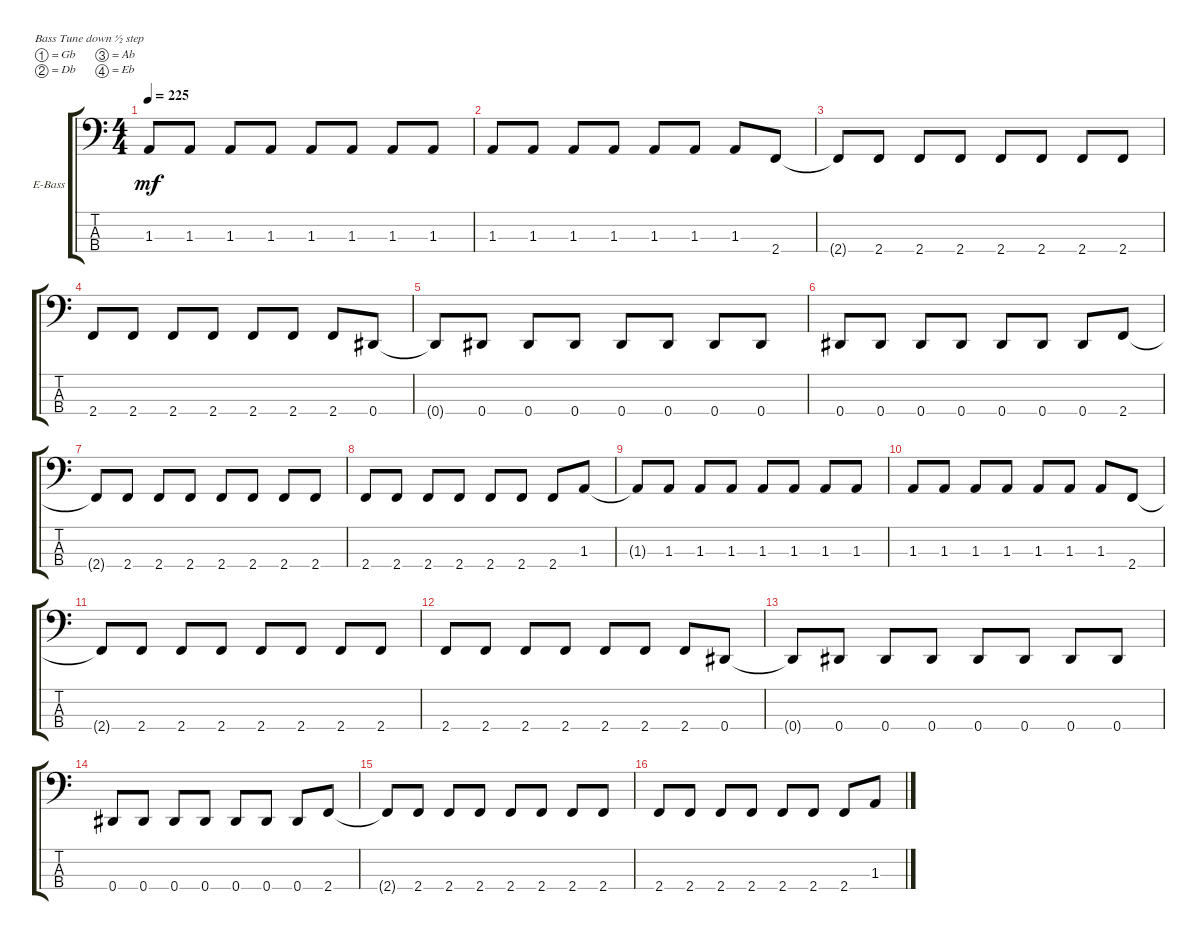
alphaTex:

\bracketExtendMode groupsimilarinstruments
\firstSystemTrackNameOrientation horizontal
\otherSystemsTrackNameOrientation horizontal
\track ("Electric Bass" "E-Bass") {instrument electricbassfinger}
\staff {score tabs}
\tuning (Gb2 Db2 Ab1 Eb1)
\ts (4 4)
\tempo 225
\clef f4
\ks c
1.3{t}.8{dy mf} 1.3.8 1.3.8 1.3.8 1.3.8 1.3.8 1.3.8 1.3.8 |
1.3.8 1.3.8 1.3.8 1.3.8 1.3.8 1.3.8 1.3.8 2.4.8 |
2.4{t}.8 2.4.8 2.4.8 2.4.8 2.4.8 2.4.8 2.4.8 2.4.8 |
2.4.8 2.4.8 2.4.8 2.4.8 2.4.8 2.4.8 2.4.8 0.4.8 |
0.4{t}.8 0.4.8 0.4.8 0.4.8 0.4.8 0.4.8 0.4.8 0.4.8 |
0.4.8 0.4.8 0.4.8 0.4.8 0.4.8 0.4.8 0.4.8 2.4.8 |
2.4{t}.8 2.4.8 2.4.8 2.4.8 2.4.8 2.4.8 2.4.8 2.4.8 |
2.4.8 2.4.8 2.4.8 2.4.8 2.4.8 2.4.8 2.4.8 1.3.8 |
1.3{t}.8 1.3.8 1.3.8 1.3.8 1.3.8 1.3.8 1.3.8 1.3.8 |
1.3.8 1.3.8 1.3.8 1.3.8 1.3.8 1.3.8 1.3.8 2.4.8 |
2.4{t}.8 2.4.8 2.4.8 2.4.8 2.4.8 2.4.8 2.4.8 2.4.8 |
2.4.8 2.4.8 2.4.8 2.4.8 2.4.8 2.4.8 2.4.8 0.4.8 |
0.4{t}.8 0.4.8 0.4.8 0.4.8 0.4.8 0.4.8 0.4.8 0.4.8 |
0.4.8 0.4.8 0.4.8 0.4.8 0.4.8 0.4.8 0.4.8 2.4.8 |
2.4{t}.8 2.4.8 2.4.8 2.4.8 2.4.8 2.4.8 2.4.8 2.4.8 |
2.4.8 2.4.8 2.4.8 2.4.8 2.4.8 2.4.8 2.4.8 1.3.8
